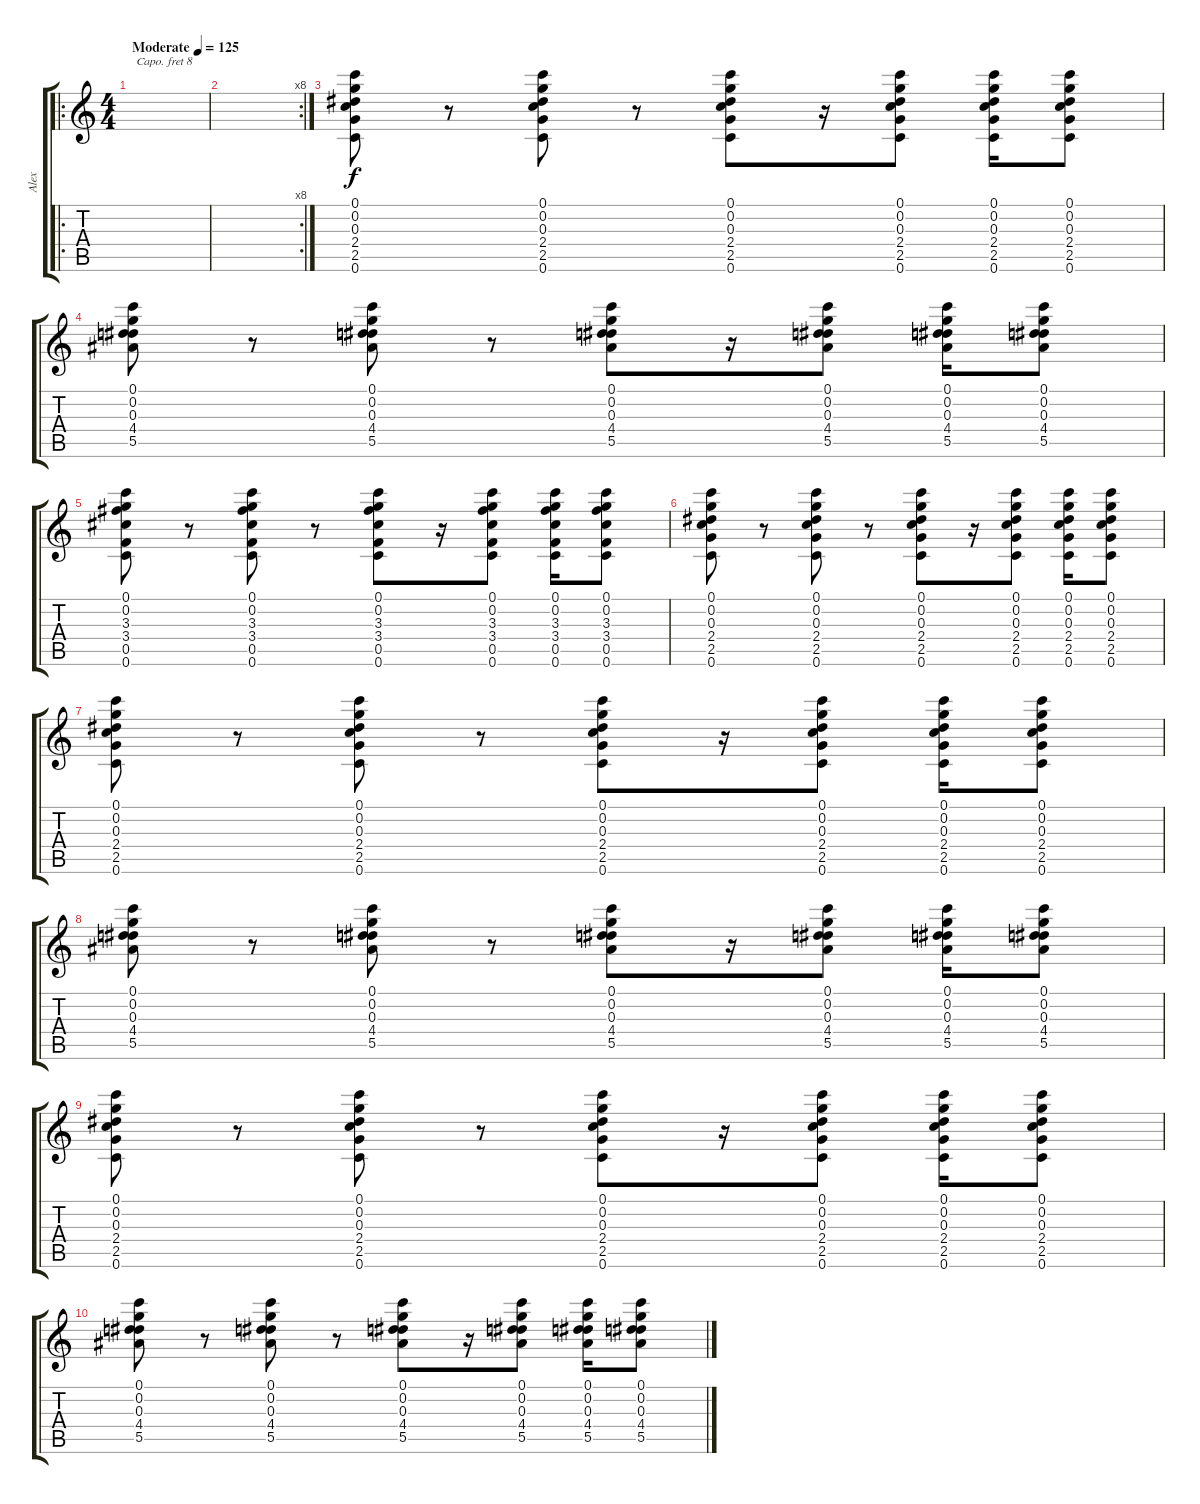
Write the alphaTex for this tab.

\track ("Alex" "Alex") {instrument distortionguitar}
\staff {score tabs}
\capo 8
\tuning (E4 B3 G3 D3 A2 E2) {hide}
\ro
\ts (4 4)
\tempo (125 "Moderate")
\clef g2
\ks c
|
\rc 8
|
(0.1 0.2 0.3 2.4 2.5 0.6).8 r.8 (0.1 0.2 0.3 2.4 2.5 0.6).8 r.8 (0.1 0.2 0.3 2.4 2.5 0.6).8 r.16 (0.1 0.2 0.3 2.4 2.5 0.6).8 (0.1 0.2 0.3 2.4 2.5 0.6).16 (0.1 0.2 0.3 2.4 2.5 0.6).8 |
(0.1 0.2 0.3 4.4 5.5).8 r.8 (0.1 0.2 0.3 4.4 5.5).8 r.8 (0.1 0.2 0.3 4.4 5.5).8 r.16 (0.1 0.2 0.3 4.4 5.5).8 (0.1 0.2 0.3 4.4 5.5).16 (0.1 0.2 0.3 4.4 5.5).8 |
(0.1 0.2 3.3 3.4 0.5 0.6).8 r.8 (0.1 0.2 3.3 3.4 0.5 0.6).8 r.8 (0.1 0.2 3.3 3.4 0.5 0.6).8 r.16 (0.1 0.2 3.3 3.4 0.5 0.6).8 (0.1 0.2 3.3 3.4 0.5 0.6).16 (0.1 0.2 3.3 3.4 0.5 0.6).8 |
(0.1 0.2 0.3 2.4 2.5 0.6).8 r.8 (0.1 0.2 0.3 2.4 2.5 0.6).8 r.8 (0.1 0.2 0.3 2.4 2.5 0.6).8 r.16 (0.1 0.2 0.3 2.4 2.5 0.6).8 (0.1 0.2 0.3 2.4 2.5 0.6).16 (0.1 0.2 0.3 2.4 2.5 0.6).8 |
(0.1 0.2 0.3 2.4 2.5 0.6).8 r.8 (0.1 0.2 0.3 2.4 2.5 0.6).8 r.8 (0.1 0.2 0.3 2.4 2.5 0.6).8 r.16 (0.1 0.2 0.3 2.4 2.5 0.6).8 (0.1 0.2 0.3 2.4 2.5 0.6).16 (0.1 0.2 0.3 2.4 2.5 0.6).8 |
(0.1 0.2 0.3 4.4 5.5).8 r.8 (0.1 0.2 0.3 4.4 5.5).8 r.8 (0.1 0.2 0.3 4.4 5.5).8 r.16 (0.1 0.2 0.3 4.4 5.5).8 (0.1 0.2 0.3 4.4 5.5).16 (0.1 0.2 0.3 4.4 5.5).8 |
(0.1 0.2 0.3 2.4 2.5 0.6).8 r.8 (0.1 0.2 0.3 2.4 2.5 0.6).8 r.8 (0.1 0.2 0.3 2.4 2.5 0.6).8 r.16 (0.1 0.2 0.3 2.4 2.5 0.6).8 (0.1 0.2 0.3 2.4 2.5 0.6).16 (0.1 0.2 0.3 2.4 2.5 0.6).8 |
(0.1 0.2 0.3 4.4 5.5).8 r.8 (0.1 0.2 0.3 4.4 5.5).8 r.8 (0.1 0.2 0.3 4.4 5.5).8 r.16 (0.1 0.2 0.3 4.4 5.5).8 (0.1 0.2 0.3 4.4 5.5).16 (0.1 0.2 0.3 4.4 5.5).8
